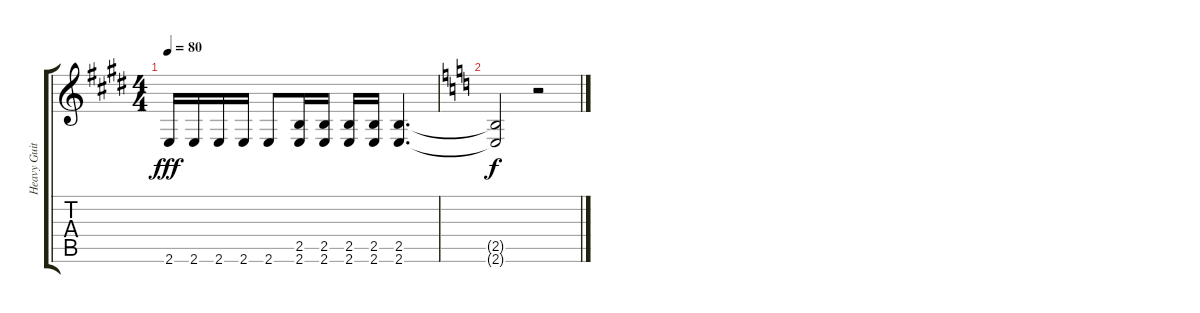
\track ("Heavy Guitar I" "Heavy Guit") {instrument distortionguitar}
\staff {score tabs}
\tuning (E4 B3 G3 D3 A2 D2) {hide}
\ts (4 4)
\tempo 80
\clef g2
\ks e
2.6.16{dy fff} 2.6.16 2.6.16 2.6.16 2.6.8 (2.5 2.6).16 (2.5 2.6).16 (2.5 2.6).16 (2.5 2.6).16 (2.5 2.6).4{d} |
\ks c
(2.5{t} 2.6{t}).2{dy f} r.2
